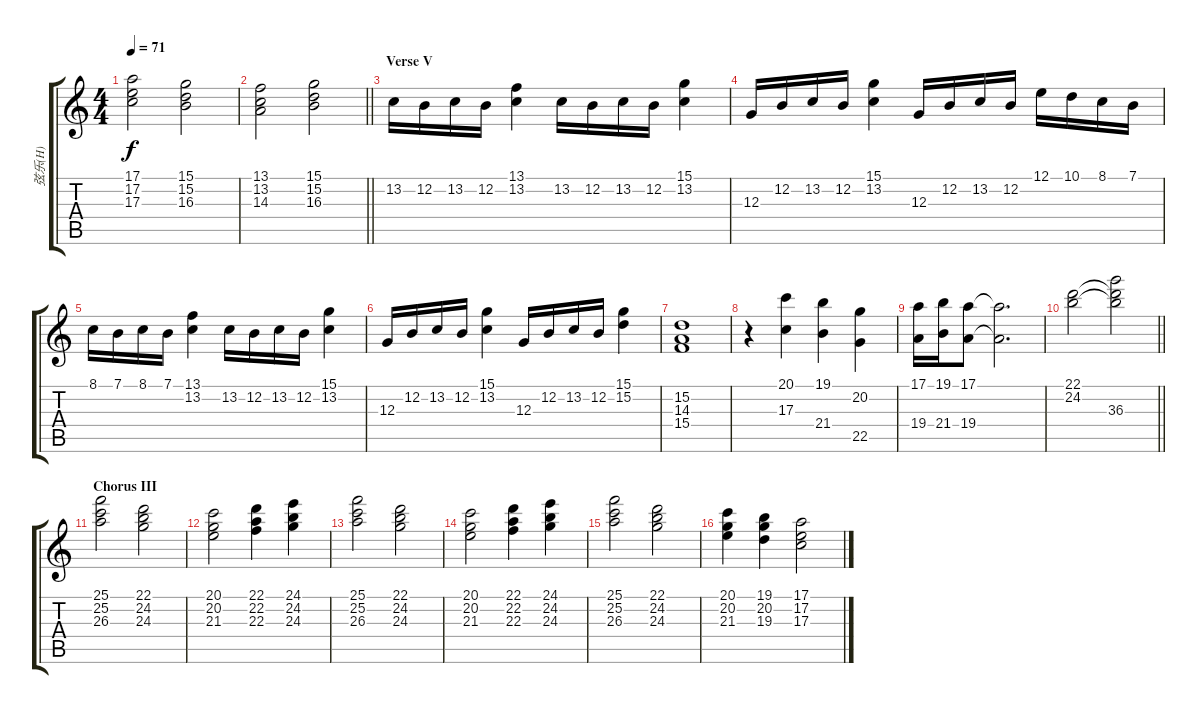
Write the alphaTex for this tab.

\track ("弦乐(H)" "弦乐(H)") {instrument stringensemble2}
\staff {score tabs}
\tuning (E4 B3 G3 D3 A2 E2) {hide}
\ts (4 4)
\tempo 71
\clef g2
\ks c
(17.1 17.2 17.3).2{dy f} (15.1 15.2 16.3).2 |
\barLineRight lightlight
(13.1 13.2 14.3).2 (15.1 15.2 16.3).2 |
\section ("" "Verse V")
13.2.16 12.2.16 13.2.16 12.2.16 (13.1 13.2).4 13.2.16 12.2.16 13.2.16 12.2.16 (15.1 13.2).4 |
12.3.16 12.2.16 13.2.16 12.2.16 (15.1 13.2).4 12.3.16 12.2.16 13.2.16 12.2.16 12.1.16 10.1.16 8.1.16 7.1.16 |
8.1.16 7.1.16 8.1.16 7.1.16 (13.1 13.2).4 13.2.16 12.2.16 13.2.16 12.2.16 (15.1 13.2).4 |
12.3.16 12.2.16 13.2.16 12.2.16 (15.1 13.2).4 12.3.16 12.2.16 13.2.16 12.2.16 (15.1 15.2).4 |
(15.2 14.3 15.4).1 |
r.4 (20.1 17.3).4 (19.1 21.4).4 (20.2 22.5).4 |
(17.1 19.4).16 (19.1 21.4).16 (17.1 19.4).8 (17.1{t} 19.4{t}).2{d} |
\barLineRight lightlight
(22.1 24.2).2 (22.1{t} 24.2{t} 36.3).2 |
\section ("" "Chorus III")
(25.1 25.2 26.3).2 (22.1 24.2 24.3).2 |
(20.1 20.2 21.3).2 (22.1 22.2 22.3).4 (24.1 24.2 24.3).4 |
(25.1 25.2 26.3).2 (22.1 24.2 24.3).2 |
(20.1 20.2 21.3).2 (22.1 22.2 22.3).4 (24.1 24.2 24.3).4 |
(25.1 25.2 26.3).2 (22.1 24.2 24.3).2 |
(20.1 20.2 21.3).4 (19.1 20.2 19.3).4 (17.1 17.2 17.3).2
